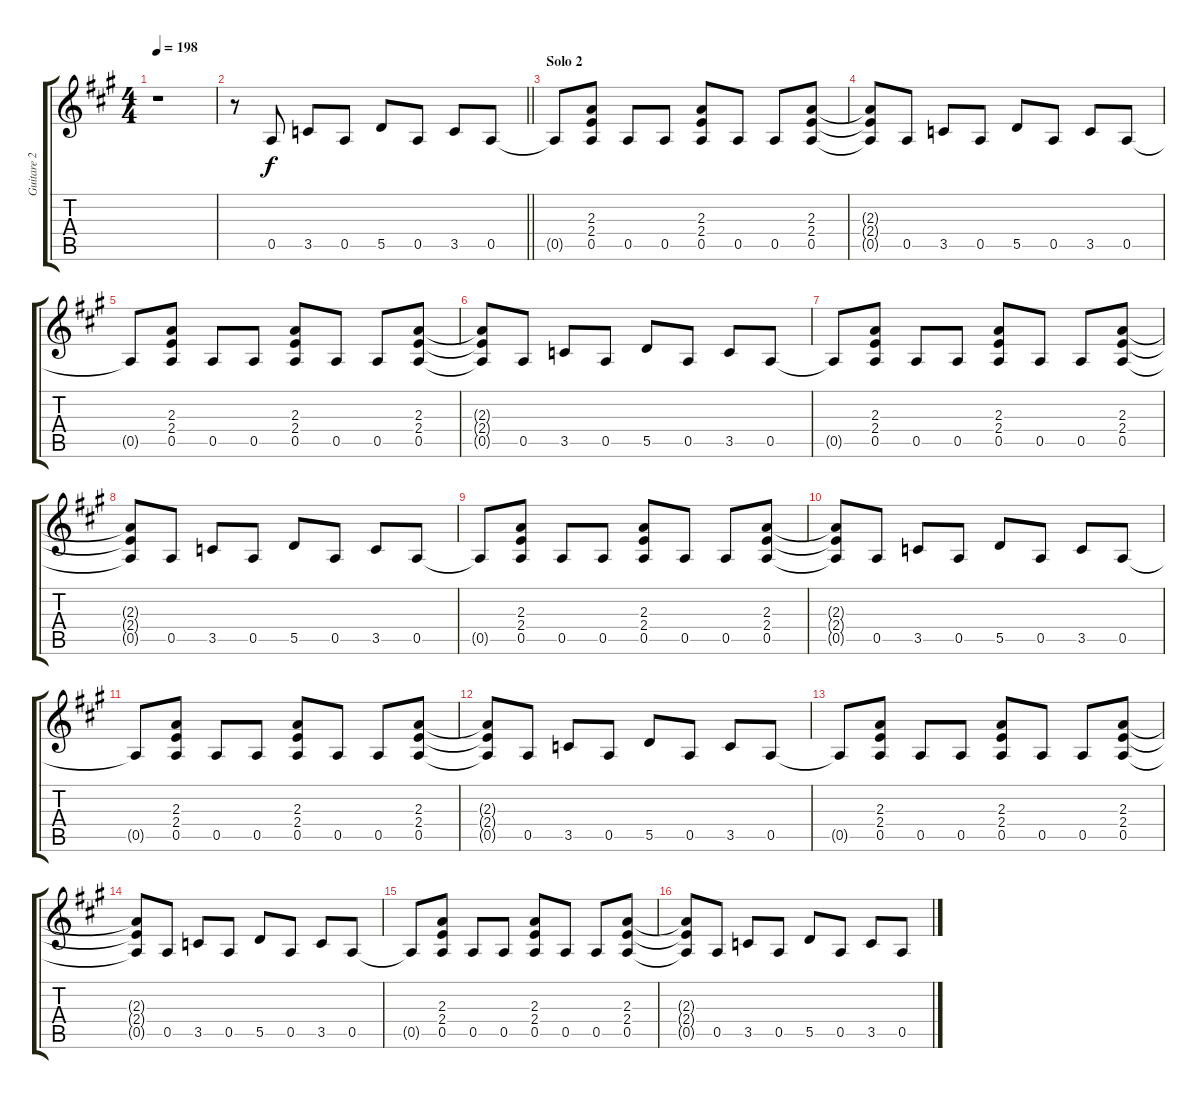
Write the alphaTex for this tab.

\track ("Guitare 2 (Malcom Young)" "Guitare 2 ") {instrument overdrivenguitar}
\staff {score tabs}
\tuning (E4 B3 G3 D3 A2 E2) {hide}
\ts (4 4)
\tempo 198
\clef g2
\ks a
r.1{dy f} |
\barLineRight lightlight
r.8 0.5.8 3.5.8 0.5.8 5.5.8 0.5.8 3.5.8 0.5.8 |
\section ("" "Solo 2")
0.5{t}.8 (2.3 2.4 0.5).8 0.5.8 0.5.8 (2.3 2.4 0.5).8 0.5.8 0.5.8 (2.3 2.4 0.5).8 |
(2.3{t} 2.4{t} 0.5{t}).8 0.5.8 3.5.8 0.5.8 5.5.8 0.5.8 3.5.8 0.5.8 |
0.5{t}.8 (2.3 2.4 0.5).8 0.5.8 0.5.8 (2.3 2.4 0.5).8 0.5.8 0.5.8 (2.3 2.4 0.5).8 |
(2.3{t} 2.4{t} 0.5{t}).8 0.5.8 3.5.8 0.5.8 5.5.8 0.5.8 3.5.8 0.5.8 |
0.5{t}.8 (2.3 2.4 0.5).8 0.5.8 0.5.8 (2.3 2.4 0.5).8 0.5.8 0.5.8 (2.3 2.4 0.5).8 |
(2.3{t} 2.4{t} 0.5{t}).8 0.5.8 3.5.8 0.5.8 5.5.8 0.5.8 3.5.8 0.5.8 |
0.5{t}.8 (2.3 2.4 0.5).8 0.5.8 0.5.8 (2.3 2.4 0.5).8 0.5.8 0.5.8 (2.3 2.4 0.5).8 |
(2.3{t} 2.4{t} 0.5{t}).8 0.5.8 3.5.8 0.5.8 5.5.8 0.5.8 3.5.8 0.5.8 |
0.5{t}.8 (2.3 2.4 0.5).8 0.5.8 0.5.8 (2.3 2.4 0.5).8 0.5.8 0.5.8 (2.3 2.4 0.5).8 |
(2.3{t} 2.4{t} 0.5{t}).8 0.5.8 3.5.8 0.5.8 5.5.8 0.5.8 3.5.8 0.5.8 |
0.5{t}.8 (2.3 2.4 0.5).8 0.5.8 0.5.8 (2.3 2.4 0.5).8 0.5.8 0.5.8 (2.3 2.4 0.5).8 |
(2.3{t} 2.4{t} 0.5{t}).8 0.5.8 3.5.8 0.5.8 5.5.8 0.5.8 3.5.8 0.5.8 |
0.5{t}.8 (2.3 2.4 0.5).8 0.5.8 0.5.8 (2.3 2.4 0.5).8 0.5.8 0.5.8 (2.3 2.4 0.5).8 |
(2.3{t} 2.4{t} 0.5{t}).8 0.5.8 3.5.8 0.5.8 5.5.8 0.5.8 3.5.8 0.5.8
